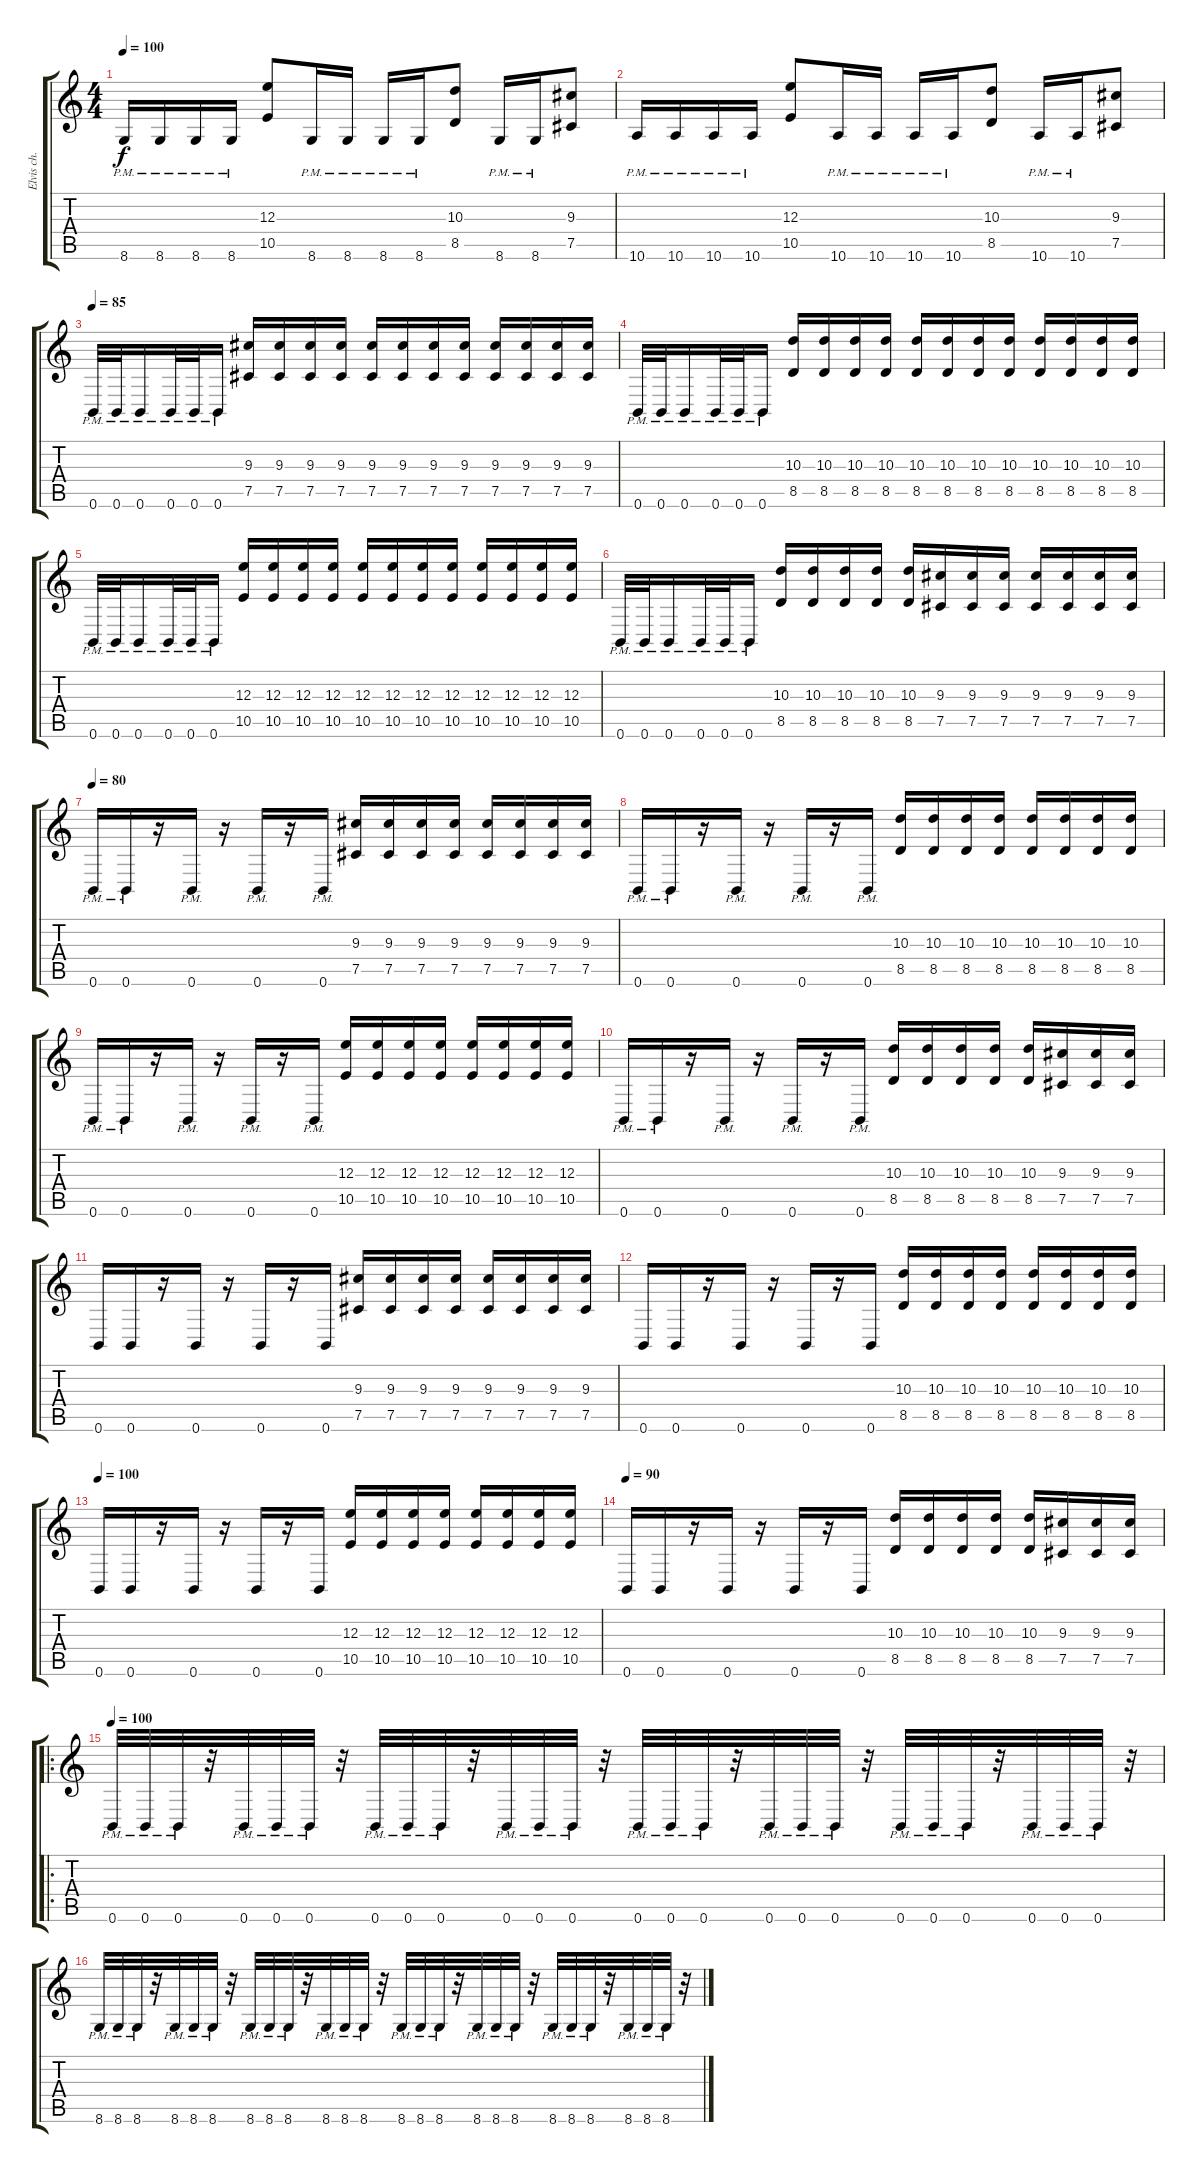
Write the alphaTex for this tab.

\track ("Elvis ch. 2" "Elvis ch. ") {instrument distortionguitar}
\staff {score tabs}
\tuning (Db4 Ab3 E3 B2 Gb2 B1) {hide}
\ts (4 4)
\tempo 100
\clef g2
\ks c
8.6{pm}.16{dy f} 8.6{pm}.16 8.6{pm}.16 8.6{pm}.16 (12.3 10.5).8 8.6{pm}.16 8.6{pm}.16 8.6{pm}.16 8.6{pm}.16 (10.3 8.5).8 8.6{pm}.16 8.6{pm}.16 (9.3 7.5).8 |
10.6{pm}.16 10.6{pm}.16 10.6{pm}.16 10.6{pm}.16 (12.3 10.5).8 10.6{pm}.16 10.6{pm}.16 10.6{pm}.16 10.6{pm}.16 (10.3 8.5).8 10.6{pm}.16 10.6{pm}.16 (9.3 7.5).8 |
\tempo 85
0.6{pm}.32 0.6{pm}.32 0.6{pm}.16 0.6{pm}.32 0.6{pm}.32 0.6{pm}.16 (9.3 7.5).16 (9.3 7.5).16 (9.3 7.5).16 (9.3 7.5).16 (9.3 7.5).16 (9.3 7.5).16 (9.3 7.5).16 (9.3 7.5).16 (9.3 7.5).16 (9.3 7.5).16 (9.3 7.5).16 (9.3 7.5).16 |
0.6{pm}.32 0.6{pm}.32 0.6{pm}.16 0.6{pm}.32 0.6{pm}.32 0.6{pm}.16 (10.3 8.5).16 (10.3 8.5).16 (10.3 8.5).16 (10.3 8.5).16 (10.3 8.5).16 (10.3 8.5).16 (10.3 8.5).16 (10.3 8.5).16 (10.3 8.5).16 (10.3 8.5).16 (10.3 8.5).16 (10.3 8.5).16 |
0.6{pm}.32 0.6{pm}.32 0.6{pm}.16 0.6{pm}.32 0.6{pm}.32 0.6{pm}.16 (12.3 10.5).16 (12.3 10.5).16 (12.3 10.5).16 (12.3 10.5).16 (12.3 10.5).16 (12.3 10.5).16 (12.3 10.5).16 (12.3 10.5).16 (12.3 10.5).16 (12.3 10.5).16 (12.3 10.5).16 (12.3 10.5).16 |
0.6{pm}.32 0.6{pm}.32 0.6{pm}.16 0.6{pm}.32 0.6{pm}.32 0.6{pm}.16 (10.3 8.5).16 (10.3 8.5).16 (10.3 8.5).16 (10.3 8.5).16 (10.3 8.5).16 (9.3 7.5).16 (9.3 7.5).16 (9.3 7.5).16 (9.3 7.5).16 (9.3 7.5).16 (9.3 7.5).16 (9.3 7.5).16 |
\tempo 80
0.6{pm}.16 0.6{pm}.16 r.16 0.6{pm}.16 r.16 0.6{pm}.16 r.16 0.6{pm}.16 (9.3 7.5).16 (9.3 7.5).16 (9.3 7.5).16 (9.3 7.5).16 (9.3 7.5).16 (9.3 7.5).16 (9.3 7.5).16 (9.3 7.5).16 |
0.6{pm}.16 0.6{pm}.16 r.16 0.6{pm}.16 r.16 0.6{pm}.16 r.16 0.6{pm}.16 (10.3 8.5).16 (10.3 8.5).16 (10.3 8.5).16 (10.3 8.5).16 (10.3 8.5).16 (10.3 8.5).16 (10.3 8.5).16 (10.3 8.5).16 |
0.6{pm}.16 0.6{pm}.16 r.16 0.6{pm}.16 r.16 0.6{pm}.16 r.16 0.6{pm}.16 (12.3 10.5).16 (12.3 10.5).16 (12.3 10.5).16 (12.3 10.5).16 (12.3 10.5).16 (12.3 10.5).16 (12.3 10.5).16 (12.3 10.5).16 |
0.6{pm}.16 0.6{pm}.16 r.16 0.6{pm}.16 r.16 0.6{pm}.16 r.16 0.6{pm}.16 (10.3 8.5).16 (10.3 8.5).16 (10.3 8.5).16 (10.3 8.5).16 (10.3 8.5).16 (9.3 7.5).16 (9.3 7.5).16 (9.3 7.5).16 |
0.6.16 0.6.16 r.16 0.6.16 r.16 0.6.16 r.16 0.6.16 (9.3 7.5).16 (9.3 7.5).16 (9.3 7.5).16 (9.3 7.5).16 (9.3 7.5).16 (9.3 7.5).16 (9.3 7.5).16 (9.3 7.5).16 |
0.6.16 0.6.16 r.16 0.6.16 r.16 0.6.16 r.16 0.6.16 (10.3 8.5).16 (10.3 8.5).16 (10.3 8.5).16 (10.3 8.5).16 (10.3 8.5).16 (10.3 8.5).16 (10.3 8.5).16 (10.3 8.5).16 |
\tempo 100
0.6.16 0.6.16 r.16 0.6.16 r.16 0.6.16 r.16 0.6.16 (12.3 10.5).16 (12.3 10.5).16 (12.3 10.5).16 (12.3 10.5).16 (12.3 10.5).16 (12.3 10.5).16 (12.3 10.5).16 (12.3 10.5).16 |
\tempo 90
0.6.16 0.6.16 r.16 0.6.16 r.16 0.6.16 r.16 0.6.16 (10.3 8.5).16 (10.3 8.5).16 (10.3 8.5).16 (10.3 8.5).16 (10.3 8.5).16 (9.3 7.5).16 (9.3 7.5).16 (9.3 7.5).16 |
\ro
\tempo 100
0.6{pm}.32 0.6{pm}.32 0.6{pm}.32 r.32 0.6{pm}.32 0.6{pm}.32 0.6{pm}.32 r.32 0.6{pm}.32 0.6{pm}.32 0.6{pm}.32 r.32 0.6{pm}.32 0.6{pm}.32 0.6{pm}.32 r.32 0.6{pm}.32 0.6{pm}.32 0.6{pm}.32 r.32 0.6{pm}.32 0.6{pm}.32 0.6{pm}.32 r.32 0.6{pm}.32 0.6{pm}.32 0.6{pm}.32 r.32 0.6{pm}.32 0.6{pm}.32 0.6{pm}.32 r.32 |
8.6{pm}.32 8.6{pm}.32 8.6{pm}.32 r.32 8.6{pm}.32 8.6{pm}.32 8.6{pm}.32 r.32 8.6{pm}.32 8.6{pm}.32 8.6{pm}.32 r.32 8.6{pm}.32 8.6{pm}.32 8.6{pm}.32 r.32 8.6{pm}.32 8.6{pm}.32 8.6{pm}.32 r.32 8.6{pm}.32 8.6{pm}.32 8.6{pm}.32 r.32 8.6{pm}.32 8.6{pm}.32 8.6{pm}.32 r.32 8.6{pm}.32 8.6{pm}.32 8.6{pm}.32 r.32
